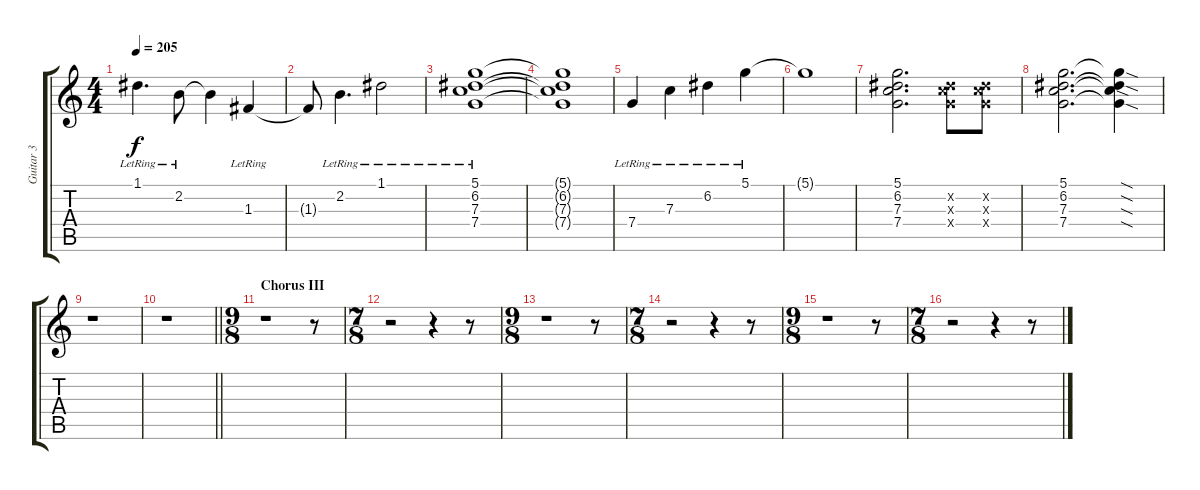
\track ("Guitar 3" "Guitar 3") {instrument acousticguitarsteel}
\staff {score tabs}
\tuning (D4 A3 F3 C3 G2 D2) {hide}
\ts (4 4)
\tempo 205
\clef g2
\ks c
1.1{lr}.4{d dy f} 2.2{lr}.8 2.2{t}.4 1.3{lr}.4 |
1.3{t}.8 2.2{lr}.4{d} 1.1{lr}.2 |
(5.1{lr} 6.2{lr} 7.3{lr} 7.4{lr}).1 |
(5.1{t} 6.2{t} 7.3{t} 7.4{t}).1 |
7.4{lr}.4 7.3{lr}.4 6.2{lr}.4 5.1{lr}.4 |
5.1{t}.1 |
(5.1 6.2 7.3 7.4).2{d} (6.2{x} 7.3{x} 7.4{x}).8 (6.2{x} 7.3{x} 7.4{x}).8 |
(5.1 6.2 7.3 7.4).2{d} (5.1{sod t} 6.2{sod t} 7.3{sod t} 7.4{sod t}).4 |
r.1 |
\barLineRight lightlight
r.1 |
\ts (9 8)
\section ("" "Chorus III")
r.1 r.8 |
\ts (7 8)
r.2 r.4 r.8 |
\ts (9 8)
r.1 r.8 |
\ts (7 8)
r.2 r.4 r.8 |
\ts (9 8)
r.1 r.8 |
\ts (7 8)
r.2 r.4 r.8
